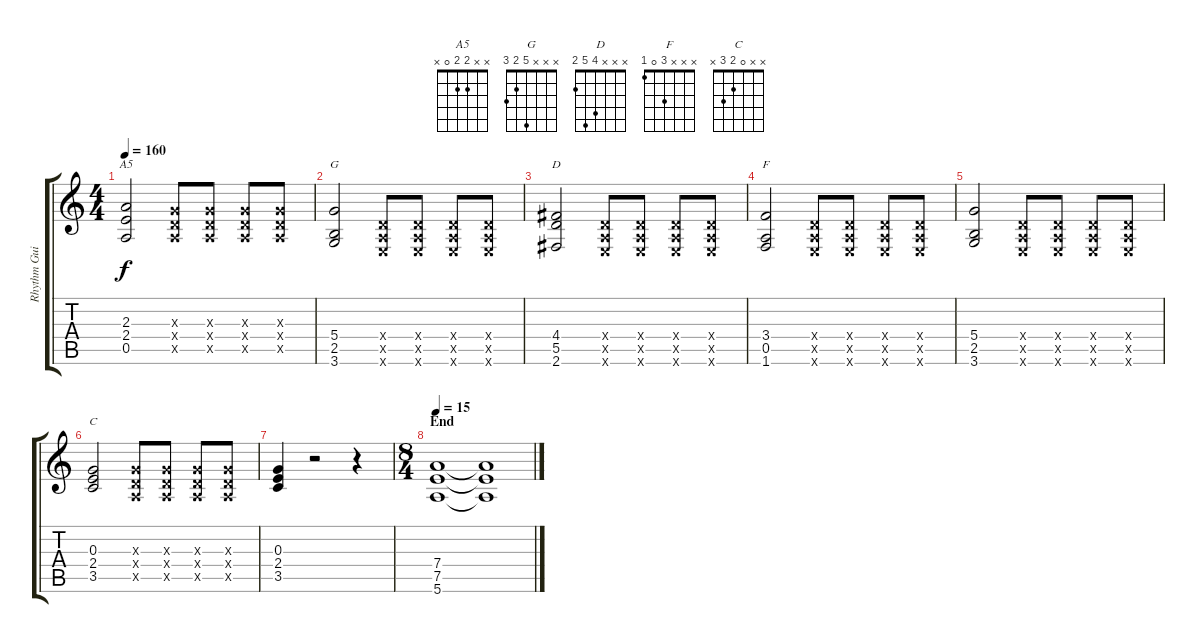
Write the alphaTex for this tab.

\track ("Rhythm Guitar" "Rhythm Gui") {instrument distortionguitar}
\staff {score tabs}
\tuning (E4 B3 G3 D3 A2 E2) {hide}
\chord ("A5" x x 2 2 0 x)
\chord ("G" x x x 5 2 3)
\chord ("D" x x x 4 5 2)
\chord ("F" x x x 3 0 1)
\chord ("C" x x 0 2 3 x)
\ts (4 4)
\tempo 160
\clef g2
\ks c
(2.3 2.4 0.5).2{ch "A5" dy f} (0.3{x} 0.4{x} 0.5{x}).8 (0.3{x} 0.4{x} 0.5{x}).8 (0.3{x} 0.4{x} 0.5{x}).8 (0.3{x} 0.4{x} 0.5{x}).8 |
(5.4 2.5 3.6).2{ch "G"} (0.4{x} 0.5{x} 0.6{x}).8 (0.4{x} 0.5{x} 0.6{x}).8 (0.4{x} 0.5{x} 0.6{x}).8 (0.4{x} 0.5{x} 0.6{x}).8 |
(4.4 5.5 2.6).2{ch "D"} (0.4{x} 0.5{x} 0.6{x}).8 (0.4{x} 0.5{x} 0.6{x}).8 (0.4{x} 0.5{x} 0.6{x}).8 (0.4{x} 0.5{x} 0.6{x}).8 |
(3.4 0.5 1.6).2{ch "F"} (0.4{x} 0.5{x} 0.6{x}).8 (0.4{x} 0.5{x} 0.6{x}).8 (0.4{x} 0.5{x} 0.6{x}).8 (0.4{x} 0.5{x} 0.6{x}).8 |
(5.4 2.5 3.6).2 (0.4{x} 0.5{x} 0.6{x}).8 (0.4{x} 0.5{x} 0.6{x}).8 (0.4{x} 0.5{x} 0.6{x}).8 (0.4{x} 0.5{x} 0.6{x}).8 |
(0.3 2.4 3.5).2{ch "C"} (0.3{x} 0.4{x} 0.5{x}).8 (0.3{x} 0.4{x} 0.5{x}).8 (0.3{x} 0.4{x} 0.5{x}).8 (0.3{x} 0.4{x} 0.5{x}).8 |
(0.3 2.4 3.5).4 r.2 r.4 |
\ts (8 4)
\section ("" "End")
\tempo 15
(7.4 7.5 5.6).1{volume 0} (7.4{t} 7.5{t} 5.6{t}).1
